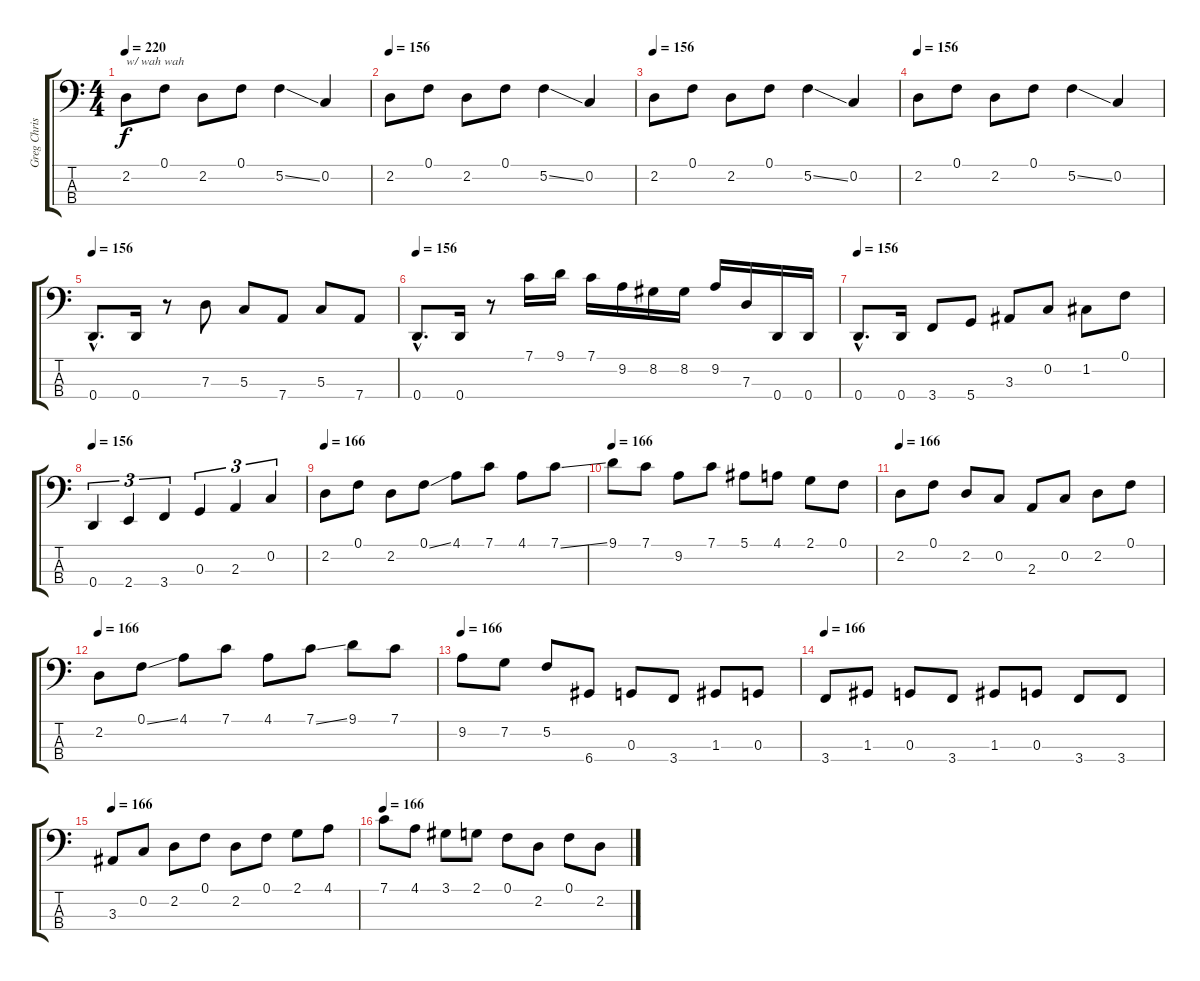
\track ("Greg Christian" "Greg Chris") {instrument electricbassfinger}
\staff {score tabs}
\tuning (F2 C2 G1 D1) {hide}
\ts (4 4)
\tempo 220
\tempo 156
\tempo 220
\clef f4
\ks c
2.2.8{txt "w/ wah wah" dy f instrument electricbassfinger} 0.1.8 2.2.8 0.1.8 5.2{ss}.4 0.2.4 |
\tempo 156
2.2.8{txt " "} 0.1.8 2.2.8 0.1.8 5.2{ss}.4 0.2.4 |
\tempo 156
2.2.8{txt " "} 0.1.8 2.2.8 0.1.8 5.2{ss}.4 0.2.4 |
\tempo 156
2.2.8{txt " "} 0.1.8 2.2.8 0.1.8 5.2{ss}.4 0.2.4 |
\tempo 156
0.4{hac}.8{d} 0.4.16 r.8 7.3.8 5.3.8 7.4.8 5.3.8 7.4.8 |
\tempo 156
0.4{hac}.8{d} 0.4.16 r.8 7.1.16 9.1.16 7.1.16 9.2.16 8.2.16 8.2.16 9.2.16 7.3.16 0.4.16 0.4.16 |
\tempo 156
0.4{hac}.8{d} 0.4.16 3.4.8 5.4.8 3.3.8 0.2.8 1.2.8 0.1.8 |
\tempo 156
0.4.4{tu (3 2)} 2.4.4{tu (3 2)} 3.4.4{tu (3 2)} 0.3.4{tu (3 2)} 2.3.4{tu (3 2)} 0.2.4{tu (3 2)} |
\tempo 166
2.2.8 0.1.8 2.2.8 0.1{ss}.8 4.1.8 7.1.8 4.1.8 7.1{ss}.8 |
\tempo 166
9.1.8 7.1.8 9.2.8 7.1.8 5.1.8 4.1.8 2.1.8 0.1.8 |
\tempo 166
2.2.8 0.1.8 2.2.8 0.2.8 2.3.8 0.2.8 2.2.8 0.1.8 |
\tempo 166
2.2.8 0.1{ss}.8 4.1.8 7.1.8 4.1.8 7.1{ss}.8 9.1.8 7.1.8 |
\tempo 166
9.2.8 7.2.8 5.2.8 6.4.8 0.3.8 3.4.8 1.3.8 0.3.8 |
\tempo 166
3.4.8 1.3.8 0.3.8 3.4.8 1.3.8 0.3.8 3.4.8 3.4.8 |
\tempo 166
3.3.8 0.2.8 2.2.8 0.1.8 2.2.8 0.1.8 2.1.8 4.1.8 |
\tempo 166
7.1.8 4.1.8 3.1.8 2.1.8 0.1.8 2.2.8 0.1.8 2.2{ss}.8
